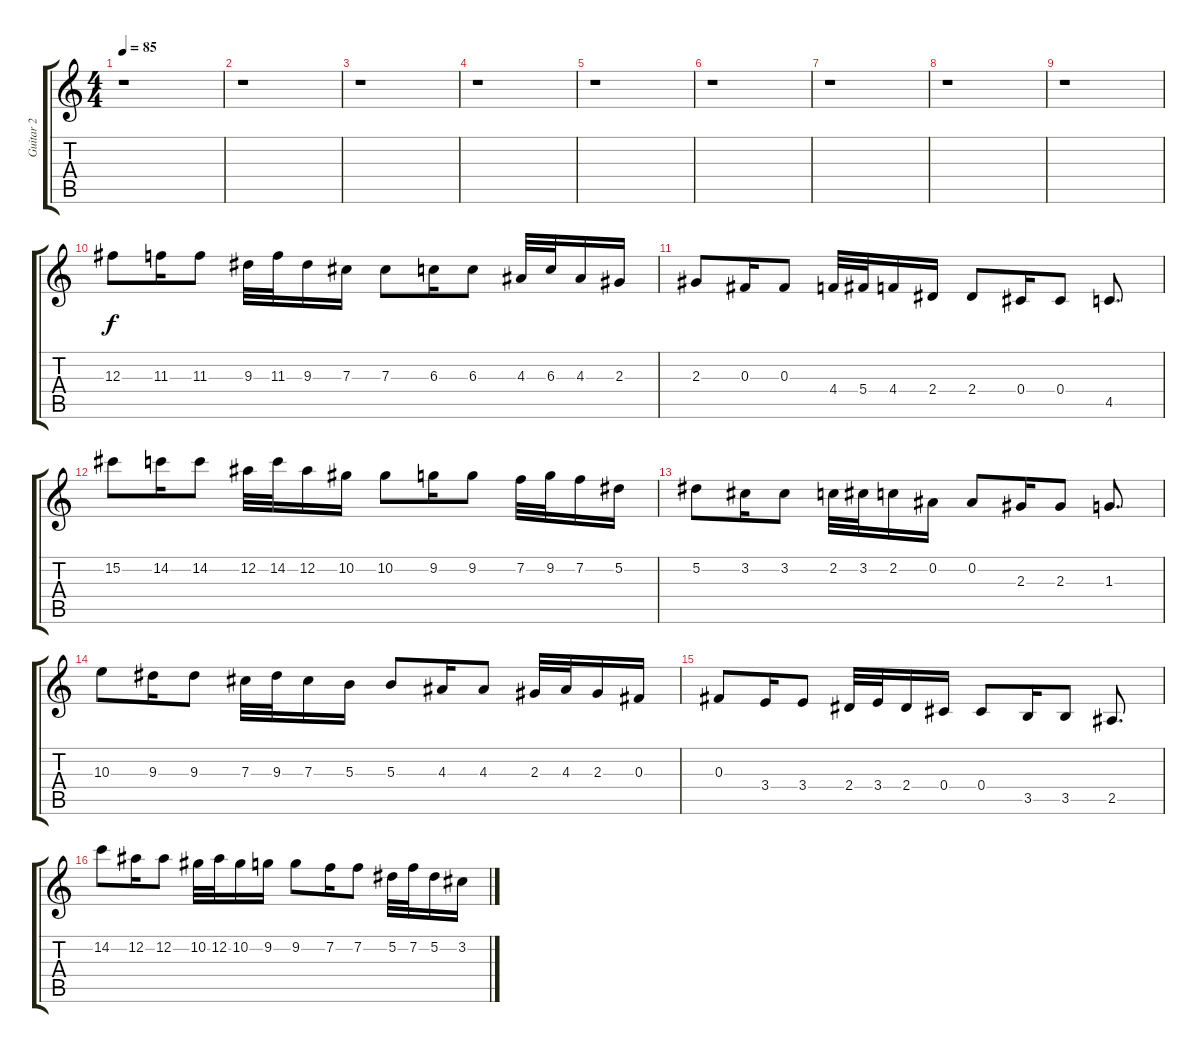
\track ("Guitar 2" "Guitar 2") {instrument distortionguitar}
\staff {score tabs}
\tuning (Eb4 Bb3 Gb3 Db3 Ab2 Eb2) {hide}
\ts (4 4)
\tempo 85
\clef g2
\ks c
r.1{dy f} |
r.1 |
r.1 |
r.1 |
r.1 |
r.1 |
r.1 |
r.1 |
r.1 |
12.3.8 11.3.16 11.3.8 9.3.32 11.3.32 9.3.16 7.3.16 7.3.8 6.3.16 6.3.8 4.3.32 6.3.32 4.3.16 2.3.16 |
2.3.8 0.3.16 0.3.8 4.4.32 5.4.32 4.4.16 2.4.16 2.4.8 0.4.16 0.4.8 4.5.8{d} |
15.2.8 14.2.16 14.2.8 12.2.32 14.2.32 12.2.16 10.2.16 10.2.8 9.2.16 9.2.8 7.2.32 9.2.32 7.2.16 5.2.16 |
5.2.8 3.2.16 3.2.8 2.2.32 3.2.32 2.2.16 0.2.16 0.2.8 2.3.16 2.3.8 1.3.8{d} |
10.3.8 9.3.16 9.3.8 7.3.32 9.3.32 7.3.16 5.3.16 5.3.8 4.3.16 4.3.8 2.3.32 4.3.32 2.3.16 0.3.16 |
0.3.8 3.4.16 3.4.8 2.4.32 3.4.32 2.4.16 0.4.16 0.4.8 3.5.16 3.5.8 2.5.8{d} |
14.2.8 12.2.16 12.2.8 10.2.32 12.2.32 10.2.16 9.2.16 9.2.8 7.2.16 7.2.8 5.2.32 7.2.32 5.2.16 3.2.16
